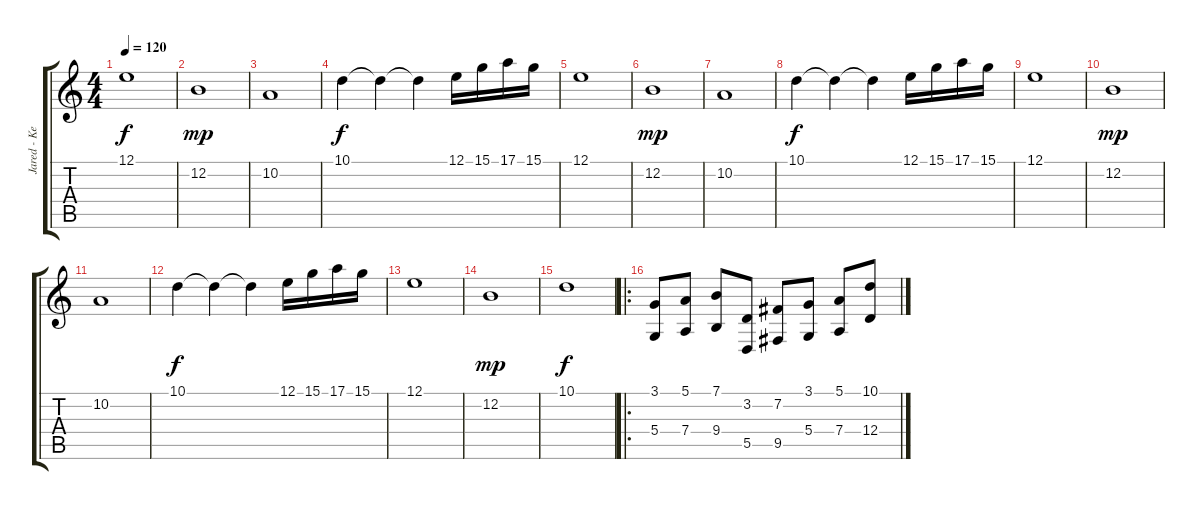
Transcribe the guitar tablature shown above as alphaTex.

\track ("Jared - Keys" "Jared - Ke") {instrument stringensemble2}
\staff {score tabs}
\tuning (E4 B3 G3 D3 A2 E2) {hide}
\ts (4 4)
\tempo 120
\clef g2
\ks c
12.1.1{dy f} |
12.2.1{dy mp} |
10.2.1 |
10.1.4{dy f} 10.1{t}.4 10.1{t}.4 12.1.16 15.1.16 17.1.16 15.1.16 |
12.1.1 |
12.2.1{dy mp} |
10.2.1 |
10.1.4{dy f} 10.1{t}.4 10.1{t}.4 12.1.16 15.1.16 17.1.16 15.1.16 |
12.1.1 |
12.2.1{dy mp} |
10.2.1 |
10.1.4{dy f} 10.1{t}.4 10.1{t}.4 12.1.16 15.1.16 17.1.16 15.1.16 |
12.1.1 |
12.2.1{dy mp} |
10.1.1{dy f} |
\ro
(3.1 5.4).8{volume 9 instrument stringensemble1} (5.1 7.4).8 (7.1 9.4).8 (3.2 5.5).8 (7.2 9.5).8 (3.1 5.4).8 (5.1 7.4).8 (10.1 12.4).8
